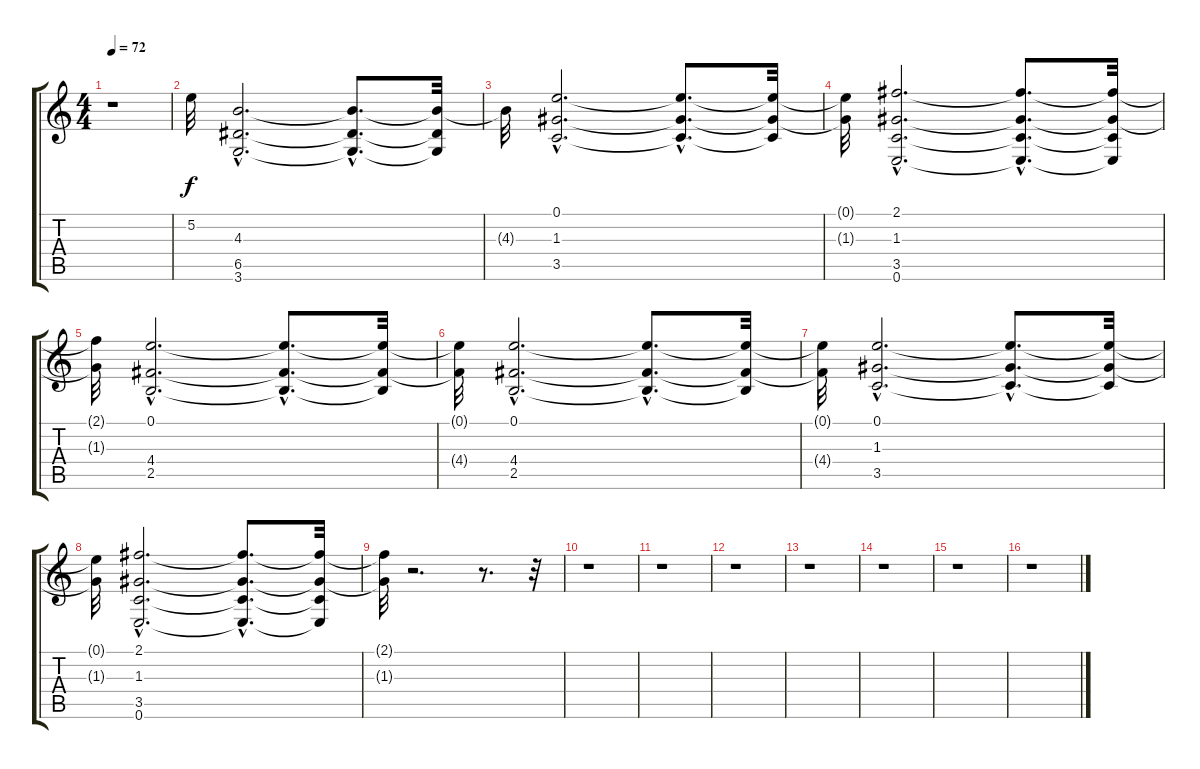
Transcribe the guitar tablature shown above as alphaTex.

\track "" {instrument acousticguitarsteel}
\staff {score tabs}
\tuning (E4 B3 G3 D3 A2 E2) {hide}
\ts (4 4)
\tempo 72
\clef g2
\ks c
r.1{dy f} |
5.2.32 (4.3{hac} 6.5{hac} 3.6{hac}).2{d} (4.3{hac t} 6.5{hac t} 3.6{hac t}).8{d} (4.3{t} 6.5{t} 3.6{t}).32 |
4.3{t}.32 (0.1{hac} 1.3{hac} 3.5{hac}).2{d} (0.1{hac t} 1.3{hac t} 3.5{hac t}).8{d} (0.1{t} 1.3{t} 3.5{t}).32 |
(0.1{t} 1.3{t}).32 (2.1{hac} 1.3{hac} 3.5{hac} 0.6{hac}).2{d} (2.1{hac t} 1.3{hac t} 3.5{hac t} 0.6{hac t}).8{d} (2.1{t} 1.3{t} 3.5{t} 0.6{t}).32 |
(2.1{t} 1.3{t}).32 (0.1{hac} 4.4{hac} 2.5{hac}).2{d} (0.1{hac t} 4.4{hac t} 2.5{hac t}).8{d} (0.1{t} 4.4{t} 2.5{t}).32 |
(0.1{t} 4.4{t}).32 (0.1{hac} 4.4{hac} 2.5{hac}).2{d} (0.1{hac t} 4.4{hac t} 2.5{hac t}).8{d} (0.1{t} 4.4{t} 2.5{t}).32 |
(0.1{t} 4.4{t}).32 (0.1{hac} 1.3{hac} 3.5{hac}).2{d} (0.1{hac t} 1.3{hac t} 3.5{hac t}).8{d} (0.1{t} 1.3{t} 3.5{t}).32 |
(0.1{t} 1.3{t}).32 (2.1{hac} 1.3{hac} 3.5{hac} 0.6{hac}).2{d} (2.1{hac t} 1.3{hac t} 3.5{hac t} 0.6{hac t}).8{d} (2.1{t} 1.3{t} 3.5{t} 0.6{t}).32 |
(2.1{t} 1.3{t}).32 r.2{d} r.8{d} r.32 |
r.1 |
r.1 |
r.1 |
r.1 |
r.1 |
r.1 |
r.1
